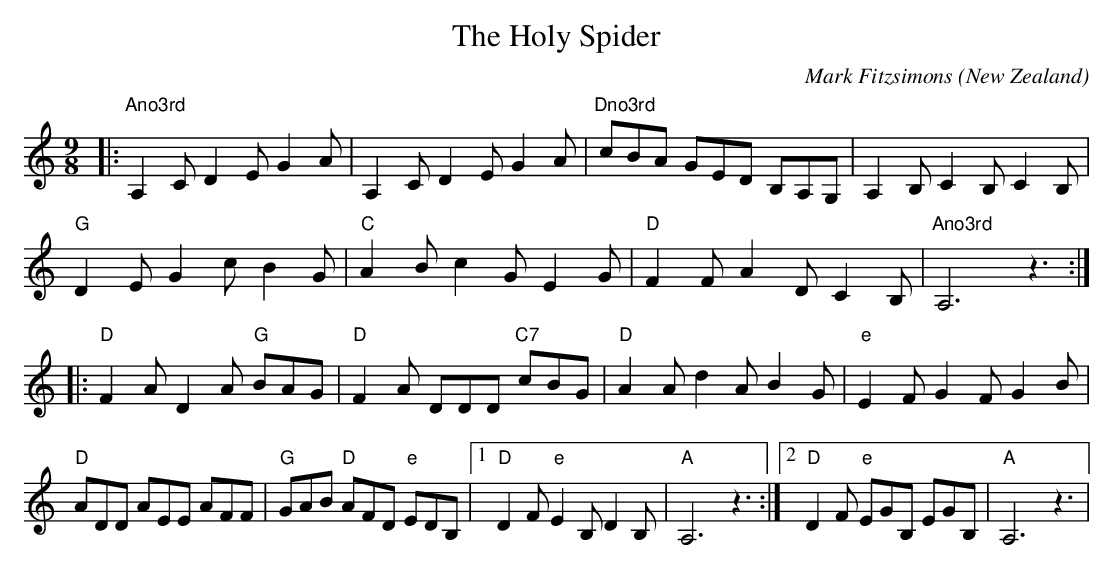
X:1
T:The Holy Spider
O:New Zealand
M:9/8
C:Mark Fitzsimons
K:D Dor
|:"Ano3rd"A,2CD2EG2A|A,2CD2EG2A|"Dno3rd"cBA GED B,A,G,|A,2B,C2B,C2B,|
"G"D2EG2cB2G|"C"A2Bc2GE2G|"D"F2FA2DC2B,|"Ano3rd"A,6 z3:|
|:"D"F2AD2A "G"BAG|"D"F2A DDD "C7"cBG|"D"A2Ad2AB2G|"e"E2FG2FG2B|
"D"ADD AEE AFF|"G"GAB "D"AFD "e"EDB,|1 "D"D2F "e"E2B,D2B,|"A"A,6 z3:|2 "D"D2F "e"EGB, EGB,|"A"A,6 z3|
